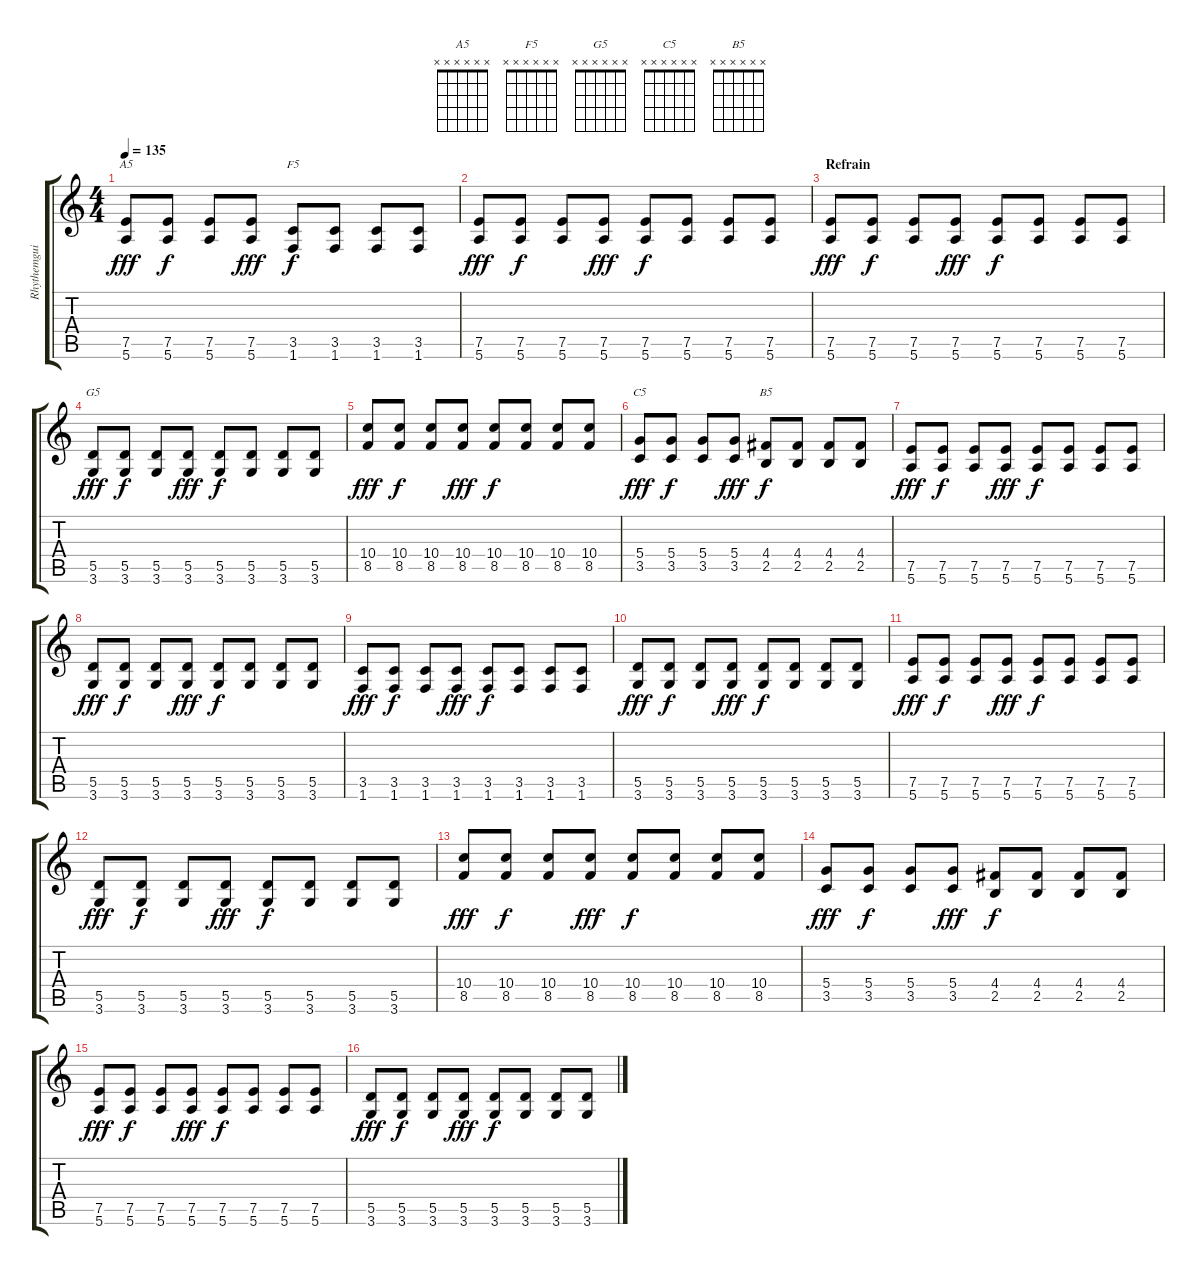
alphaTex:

\track ("Rhythemguitar" "Rhythemgui") {instrument electricguitarmuted}
\staff {score tabs}
\tuning (E4 B3 G3 D3 A2 E2) {hide}
\chord ("A5" x x x x x x) {firstfret 0}
\chord ("F5" x x x x x x) {firstfret 0}
\chord ("G5" x x x x x x) {firstfret 0}
\chord ("C5" x x x x x x) {firstfret 0}
\chord ("B5" x x x x x x) {firstfret 0}
\ts (4 4)
\tempo 135
\clef g2
\ks c
(7.5 5.6).8{ch "A5" dy fff} (7.5 5.6).8{dy f} (7.5 5.6).8 (7.5 5.6).8{dy fff} (3.5 1.6).8{ch "F5" dy f} (3.5 1.6).8 (3.5 1.6).8 (3.5 1.6).8 |
(7.5 5.6).8{dy fff} (7.5 5.6).8{dy f} (7.5 5.6).8 (7.5 5.6).8{dy fff} (7.5 5.6).8{dy f} (7.5 5.6).8 (7.5 5.6).8 (7.5 5.6).8 |
\section ("" "Refrain")
(7.5 5.6).8{dy fff} (7.5 5.6).8{dy f} (7.5 5.6).8 (7.5 5.6).8{dy fff} (7.5 5.6).8{dy f} (7.5 5.6).8 (7.5 5.6).8 (7.5 5.6).8 |
(5.5 3.6).8{ch "G5" dy fff} (5.5 3.6).8{dy f} (5.5 3.6).8 (5.5 3.6).8{dy fff} (5.5 3.6).8{dy f} (5.5 3.6).8 (5.5 3.6).8 (5.5 3.6).8 |
(10.4 8.5).8{dy fff} (10.4 8.5).8{dy f} (10.4 8.5).8 (10.4 8.5).8{dy fff} (10.4 8.5).8{dy f} (10.4 8.5).8 (10.4 8.5).8 (10.4 8.5).8 |
(5.4 3.5).8{ch "C5" dy fff} (5.4 3.5).8{dy f} (5.4 3.5).8 (5.4 3.5).8{dy fff} (4.4 2.5).8{ch "B5" dy f} (4.4 2.5).8 (4.4 2.5).8 (4.4 2.5).8 |
(7.5 5.6).8{dy fff} (7.5 5.6).8{dy f} (7.5 5.6).8 (7.5 5.6).8{dy fff} (7.5 5.6).8{dy f} (7.5 5.6).8 (7.5 5.6).8 (7.5 5.6).8 |
(5.5 3.6).8{dy fff} (5.5 3.6).8{dy f} (5.5 3.6).8 (5.5 3.6).8{dy fff} (5.5 3.6).8{dy f} (5.5 3.6).8 (5.5 3.6).8 (5.5 3.6).8 |
(3.5 1.6).8{dy fff} (3.5 1.6).8{dy f} (3.5 1.6).8 (3.5 1.6).8{dy fff} (3.5 1.6).8{dy f} (3.5 1.6).8 (3.5 1.6).8 (3.5 1.6).8 |
(5.5 3.6).8{dy fff} (5.5 3.6).8{dy f} (5.5 3.6).8 (5.5 3.6).8{dy fff} (5.5 3.6).8{dy f} (5.5 3.6).8 (5.5 3.6).8 (5.5 3.6).8 |
(7.5 5.6).8{dy fff} (7.5 5.6).8{dy f} (7.5 5.6).8 (7.5 5.6).8{dy fff} (7.5 5.6).8{dy f} (7.5 5.6).8 (7.5 5.6).8 (7.5 5.6).8 |
(5.5 3.6).8{dy fff} (5.5 3.6).8{dy f} (5.5 3.6).8 (5.5 3.6).8{dy fff} (5.5 3.6).8{dy f} (5.5 3.6).8 (5.5 3.6).8 (5.5 3.6).8 |
(10.4 8.5).8{dy fff} (10.4 8.5).8{dy f} (10.4 8.5).8 (10.4 8.5).8{dy fff} (10.4 8.5).8{dy f} (10.4 8.5).8 (10.4 8.5).8 (10.4 8.5).8 |
(5.4 3.5).8{dy fff} (5.4 3.5).8{dy f} (5.4 3.5).8 (5.4 3.5).8{dy fff} (4.4 2.5).8{dy f} (4.4 2.5).8 (4.4 2.5).8 (4.4 2.5).8 |
(7.5 5.6).8{dy fff} (7.5 5.6).8{dy f} (7.5 5.6).8 (7.5 5.6).8{dy fff} (7.5 5.6).8{dy f} (7.5 5.6).8 (7.5 5.6).8 (7.5 5.6).8 |
(5.5 3.6).8{dy fff} (5.5 3.6).8{dy f} (5.5 3.6).8 (5.5 3.6).8{dy fff} (5.5 3.6).8{dy f} (5.5 3.6).8 (5.5 3.6).8 (5.5 3.6).8
